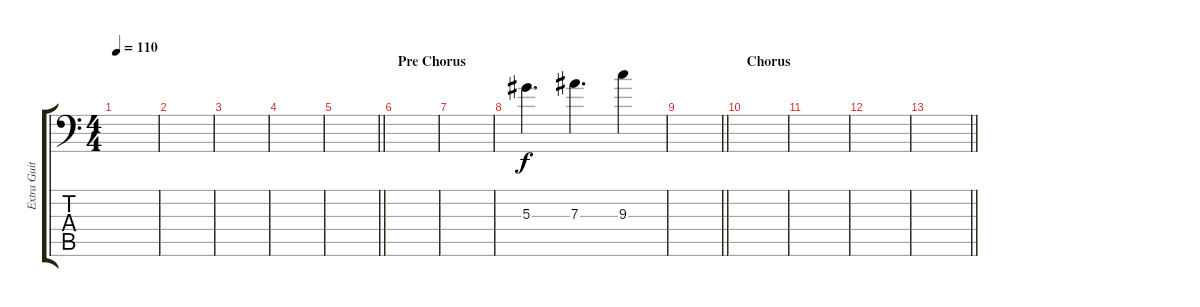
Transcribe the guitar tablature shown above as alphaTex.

\track ("Extra Guitar" "Extra Guit") {instrument distortionguitar}
\staff {score tabs}
\tuning (C4 G3 Eb3 Bb2 F2 Bb1) {hide}
\ts (4 4)
\tempo 110
\clef f4
\ks c
|
|
|
|
\barLineRight lightlight
|
\section ("" "Pre Chorus")
|
|
5.3.4{d} 7.3.4{d} 9.3.4 |
\barLineRight lightlight
|
\section ("" "Chorus")
|
|
|
\barLineRight lightlight
